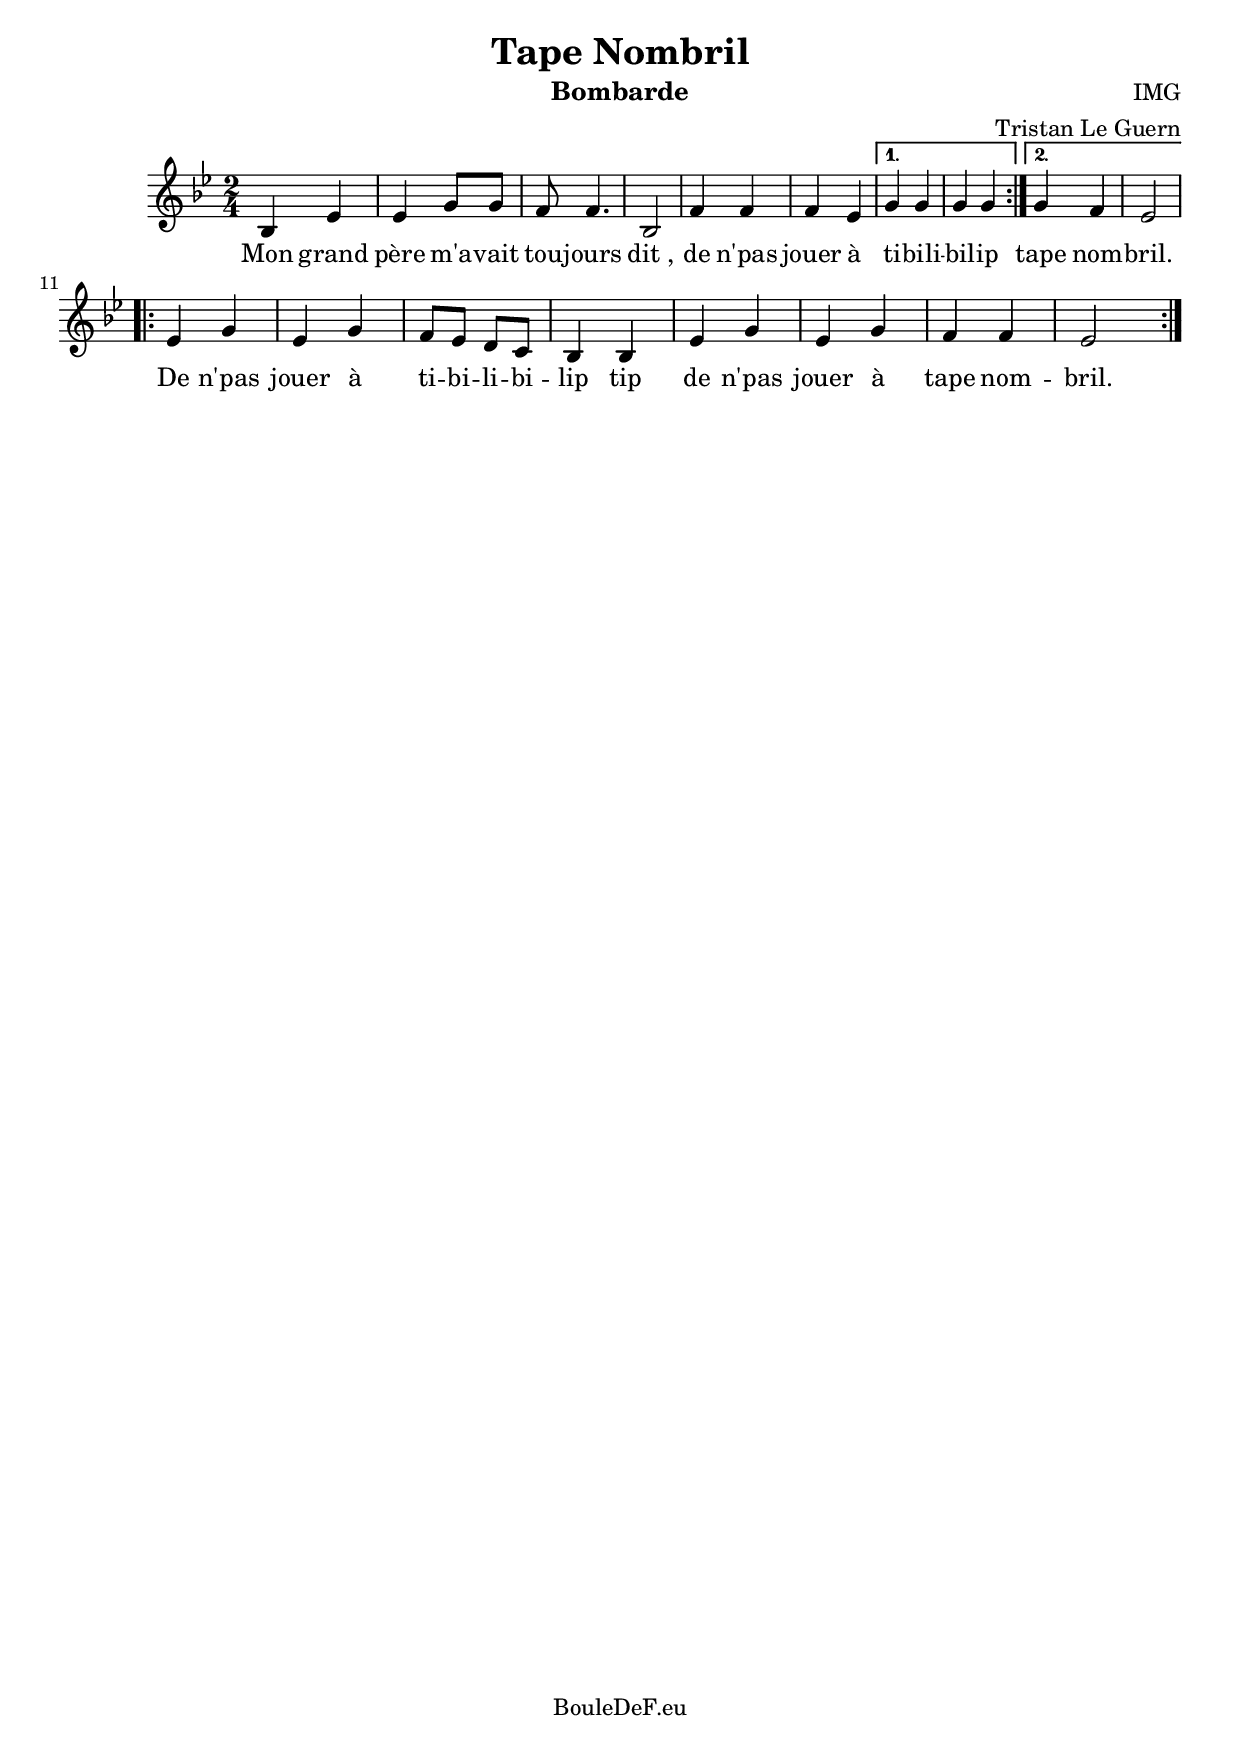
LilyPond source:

\version "2.16.0"
\include "italiano.ly"

\header {
	title = "Tape Nombril"
	composer = "IMG"
	arranger = "Tristan Le Guern"
	instrument = "Bombarde"
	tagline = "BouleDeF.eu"
}

\score {
	\new Staff \relative si {
		\clef "treble"
		\key sib \major
		\time 2/4

		\repeat volta 2 {
			sib4 mib
			| mib sol8 sol
			| fa8 fa4.
			| sib,2
			| fa'4 fa
			| fa mib
		}
		\alternative {
			{| sol4 sol | sol sol}
			{| sol fa | mib2}
		} \break

		\repeat volta 2 {
			mib4 sol
			| mib sol
			| fa8 mib re do | sib4 sib
			| mib4 sol
			| mib sol
			| fa4 fa4 | mib2
		} \break
	}
	\addlyrics {
		Mon grand
		| père m'a -- vait
		| tou -- jours
		| dit_,
		| de n'pas
		| jouer à
		| ti -- bili --
		| bil -- ip
		| tape nom --
		| bril.

		De n'pas
		| jouer à
		| ti -- bi -- li -- bi -- 
		| lip tip
		| de n'pas
		| jouer à
		| tape nom --
		| bril.

	}
}
